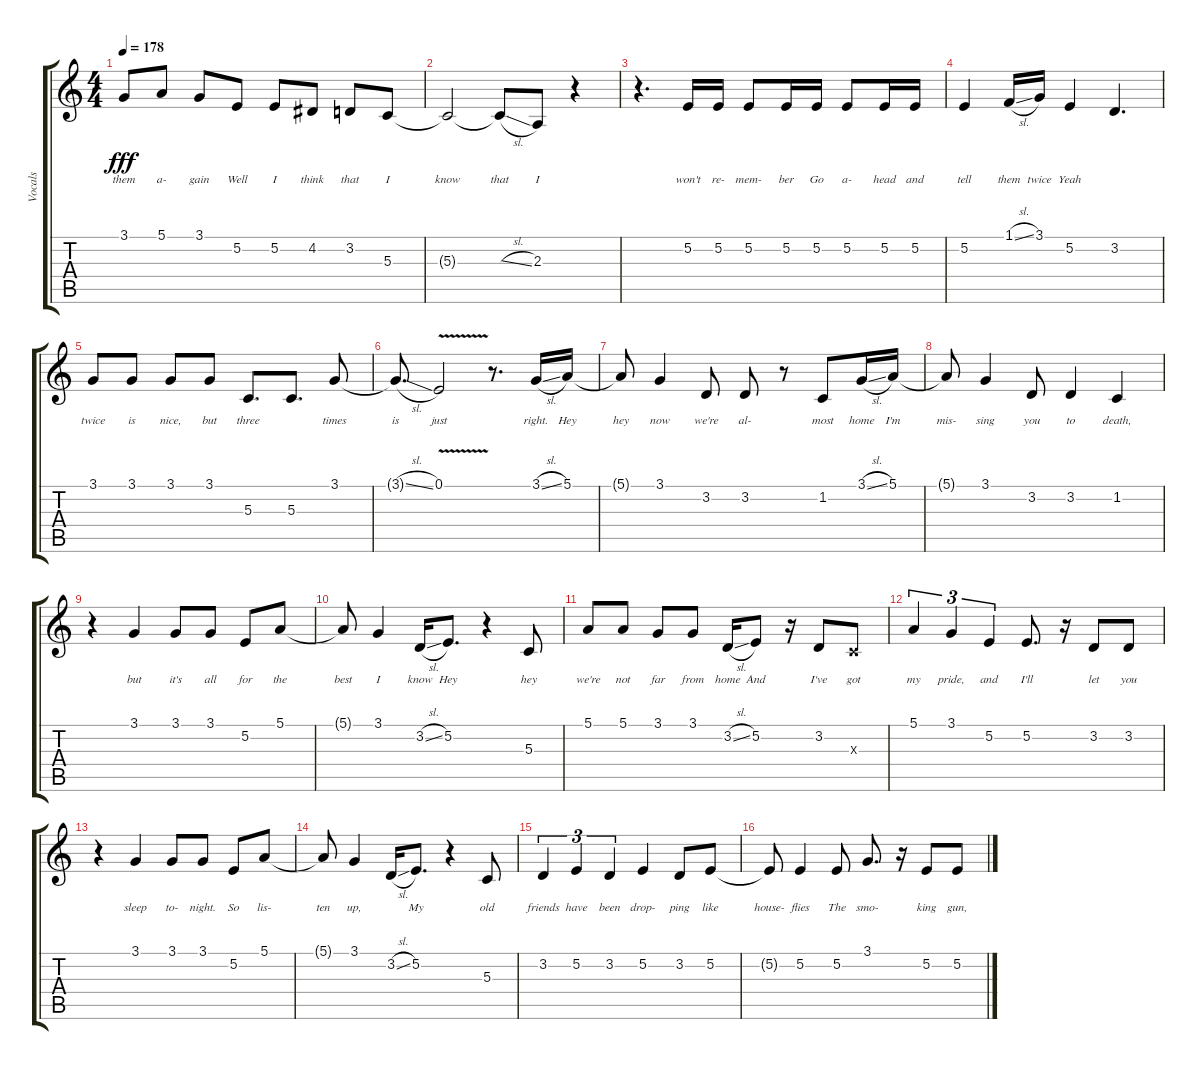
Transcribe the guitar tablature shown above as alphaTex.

\track ("Vocals" "Vocals") {instrument lead1square}
\staff {score tabs}
\tuning (E4 B3 G3 D3 A2 D2) {hide}
\ts (4 4)
\tempo 178
\clef g2
\ks c
3.1.8{lyrics (0 "them") lyrics (1 "") lyrics (2 "") lyrics (3 "") lyrics (4 "") dy fff} 5.1.8{lyrics (0 "a-") lyrics (1 "") lyrics (2 "") lyrics (3 "") lyrics (4 "")} 3.1.8{lyrics (0 "gain") lyrics (1 "") lyrics (2 "") lyrics (3 "") lyrics (4 "")} 5.2.8{lyrics (0 "Well") lyrics (1 "") lyrics (2 "") lyrics (3 "") lyrics (4 "")} 5.2.8{lyrics (0 "I") lyrics (1 "") lyrics (2 "") lyrics (3 "") lyrics (4 "")} 4.2.8{lyrics (0 "think") lyrics (1 "") lyrics (2 "") lyrics (3 "") lyrics (4 "")} 3.2.8{lyrics (0 "that") lyrics (1 "") lyrics (2 "") lyrics (3 "") lyrics (4 "")} 5.3.8{lyrics (0 "I") lyrics (1 "") lyrics (2 "") lyrics (3 "") lyrics (4 "")} |
5.3{t}.2{lyrics (0 "know") lyrics (1 "") lyrics (2 "") lyrics (3 "") lyrics (4 "")} 5.3{sl t}.8{lyrics (0 "that") lyrics (1 "") lyrics (2 "") lyrics (3 "") lyrics (4 "")} 2.3.8{lyrics (0 "I") lyrics (1 "") lyrics (2 "") lyrics (3 "") lyrics (4 "")} r.4 |
r.4{d} 5.2.16{lyrics (0 "won't") lyrics (1 "") lyrics (2 "") lyrics (3 "") lyrics (4 "")} 5.2.16{lyrics (0 "re-") lyrics (1 "") lyrics (2 "") lyrics (3 "") lyrics (4 "")} 5.2.8{lyrics (0 "mem-") lyrics (1 "") lyrics (2 "") lyrics (3 "") lyrics (4 "")} 5.2.16{lyrics (0 "ber") lyrics (1 "") lyrics (2 "") lyrics (3 "") lyrics (4 "")} 5.2.16{lyrics (0 "Go") lyrics (1 "") lyrics (2 "") lyrics (3 "") lyrics (4 "")} 5.2.8{lyrics (0 "a-") lyrics (1 "") lyrics (2 "") lyrics (3 "") lyrics (4 "")} 5.2.16{lyrics (0 "head") lyrics (1 "") lyrics (2 "") lyrics (3 "") lyrics (4 "")} 5.2.16{lyrics (0 "and") lyrics (1 "") lyrics (2 "") lyrics (3 "") lyrics (4 "")} |
5.2.4{lyrics (0 "tell") lyrics (1 "") lyrics (2 "") lyrics (3 "") lyrics (4 "")} 1.1{sl}.16{lyrics (0 "them") lyrics (1 "") lyrics (2 "") lyrics (3 "") lyrics (4 "")} 3.1.16{lyrics (0 "twice") lyrics (1 "") lyrics (2 "") lyrics (3 "") lyrics (4 "")} 5.2.4{lyrics (0 "Yeah") lyrics (1 "") lyrics (2 "") lyrics (3 "") lyrics (4 "")} 3.2.4{d lyrics (0 "") lyrics (1 "") lyrics (2 "") lyrics (3 "") lyrics (4 "")} |
3.1.8{lyrics (0 "twice") lyrics (1 "") lyrics (2 "") lyrics (3 "") lyrics (4 "")} 3.1.8{lyrics (0 "is") lyrics (1 "") lyrics (2 "") lyrics (3 "") lyrics (4 "")} 3.1.8{lyrics (0 "nice,") lyrics (1 "") lyrics (2 "") lyrics (3 "") lyrics (4 "")} 3.1.8{lyrics (0 "but") lyrics (1 "") lyrics (2 "") lyrics (3 "") lyrics (4 "")} 5.3.8{d lyrics (0 "three") lyrics (1 "") lyrics (2 "") lyrics (3 "") lyrics (4 "")} 5.3.8{d lyrics (0 "") lyrics (1 "") lyrics (2 "") lyrics (3 "") lyrics (4 "")} 3.1.8{lyrics (0 "times") lyrics (1 "") lyrics (2 "") lyrics (3 "") lyrics (4 "")} |
3.1{sl t}.8{d lyrics (0 "is") lyrics (1 "") lyrics (2 "") lyrics (3 "") lyrics (4 "")} 0.1{v}.2{lyrics (0 "just") lyrics (1 "") lyrics (2 "") lyrics (3 "") lyrics (4 "")} r.8{d} 3.1{sl}.16{lyrics (0 "right.") lyrics (1 "") lyrics (2 "") lyrics (3 "") lyrics (4 "")} 5.1.16{lyrics (0 "Hey") lyrics (1 "") lyrics (2 "") lyrics (3 "") lyrics (4 "")} |
5.1{t}.8{lyrics (0 "hey") lyrics (1 "") lyrics (2 "") lyrics (3 "") lyrics (4 "")} 3.1.4{lyrics (0 "now") lyrics (1 "") lyrics (2 "") lyrics (3 "") lyrics (4 "")} 3.2.8{lyrics (0 "we're") lyrics (1 "") lyrics (2 "") lyrics (3 "") lyrics (4 "")} 3.2.8{lyrics (0 "al-") lyrics (1 "") lyrics (2 "") lyrics (3 "") lyrics (4 "")} r.8 1.2.8{lyrics (0 "most") lyrics (1 "") lyrics (2 "") lyrics (3 "") lyrics (4 "")} 3.1{sl}.16{lyrics (0 "home") lyrics (1 "") lyrics (2 "") lyrics (3 "") lyrics (4 "")} 5.1.16{lyrics (0 "I'm") lyrics (1 "") lyrics (2 "") lyrics (3 "") lyrics (4 "")} |
5.1{t}.8{lyrics (0 "mis-") lyrics (1 "") lyrics (2 "") lyrics (3 "") lyrics (4 "")} 3.1.4{lyrics (0 "sing") lyrics (1 "") lyrics (2 "") lyrics (3 "") lyrics (4 "")} 3.2.8{lyrics (0 "you") lyrics (1 "") lyrics (2 "") lyrics (3 "") lyrics (4 "")} 3.2.4{lyrics (0 "to") lyrics (1 "") lyrics (2 "") lyrics (3 "") lyrics (4 "")} 1.2.4{lyrics (0 "death,") lyrics (1 "") lyrics (2 "") lyrics (3 "") lyrics (4 "")} |
r.4 3.1.4{lyrics (0 "but") lyrics (1 "") lyrics (2 "") lyrics (3 "") lyrics (4 "")} 3.1.8{lyrics (0 "it's") lyrics (1 "") lyrics (2 "") lyrics (3 "") lyrics (4 "")} 3.1.8{lyrics (0 "all") lyrics (1 "") lyrics (2 "") lyrics (3 "") lyrics (4 "")} 5.2.8{lyrics (0 "for") lyrics (1 "") lyrics (2 "") lyrics (3 "") lyrics (4 "")} 5.1.8{lyrics (0 "the") lyrics (1 "") lyrics (2 "") lyrics (3 "") lyrics (4 "")} |
5.1{t}.8{lyrics (0 "best") lyrics (1 "") lyrics (2 "") lyrics (3 "") lyrics (4 "")} 3.1.4{lyrics (0 "I") lyrics (1 "") lyrics (2 "") lyrics (3 "") lyrics (4 "")} 3.2{sl}.16{lyrics (0 "know") lyrics (1 "") lyrics (2 "") lyrics (3 "") lyrics (4 "")} 5.2.8{d lyrics (0 "Hey") lyrics (1 "") lyrics (2 "") lyrics (3 "") lyrics (4 "")} r.4 5.3.8{lyrics (0 "hey") lyrics (1 "") lyrics (2 "") lyrics (3 "") lyrics (4 "")} |
5.1.8{lyrics (0 "we're") lyrics (1 "") lyrics (2 "") lyrics (3 "") lyrics (4 "")} 5.1.8{lyrics (0 "not") lyrics (1 "") lyrics (2 "") lyrics (3 "") lyrics (4 "")} 3.1.8{lyrics (0 "far") lyrics (1 "") lyrics (2 "") lyrics (3 "") lyrics (4 "")} 3.1.8{lyrics (0 "from") lyrics (1 "") lyrics (2 "") lyrics (3 "") lyrics (4 "")} 3.2{sl}.16{lyrics (0 "home") lyrics (1 "") lyrics (2 "") lyrics (3 "") lyrics (4 "")} 5.2.8{lyrics (0 "And") lyrics (1 "") lyrics (2 "") lyrics (3 "") lyrics (4 "")} r.16 3.2.8{lyrics (0 "I've") lyrics (1 "") lyrics (2 "") lyrics (3 "") lyrics (4 "")} 5.3{x}.8{lyrics (0 "got") lyrics (1 "") lyrics (2 "") lyrics (3 "") lyrics (4 "")} |
5.1.4{tu (3 2) lyrics (0 "my") lyrics (1 "") lyrics (2 "") lyrics (3 "") lyrics (4 "")} 3.1.4{tu (3 2) lyrics (0 "pride,") lyrics (1 "") lyrics (2 "") lyrics (3 "") lyrics (4 "")} 5.2.4{tu (3 2) lyrics (0 "and") lyrics (1 "") lyrics (2 "") lyrics (3 "") lyrics (4 "")} 5.2.8{d lyrics (0 "I'll") lyrics (1 "") lyrics (2 "") lyrics (3 "") lyrics (4 "")} r.16 3.2.8{lyrics (0 "let") lyrics (1 "") lyrics (2 "") lyrics (3 "") lyrics (4 "")} 3.2.8{lyrics (0 "you") lyrics (1 "") lyrics (2 "") lyrics (3 "") lyrics (4 "")} |
r.4 3.1.4{lyrics (0 "sleep") lyrics (1 "") lyrics (2 "") lyrics (3 "") lyrics (4 "")} 3.1.8{lyrics (0 "to-") lyrics (1 "") lyrics (2 "") lyrics (3 "") lyrics (4 "")} 3.1.8{lyrics (0 "night.") lyrics (1 "") lyrics (2 "") lyrics (3 "") lyrics (4 "")} 5.2.8{lyrics (0 "So") lyrics (1 "") lyrics (2 "") lyrics (3 "") lyrics (4 "")} 5.1.8{lyrics (0 "lis-") lyrics (1 "") lyrics (2 "") lyrics (3 "") lyrics (4 "")} |
5.1{t}.8{lyrics (0 "ten") lyrics (1 "") lyrics (2 "") lyrics (3 "") lyrics (4 "")} 3.1.4{lyrics (0 "up,") lyrics (1 "") lyrics (2 "") lyrics (3 "") lyrics (4 "")} 3.2{sl}.16{lyrics (0 "") lyrics (1 "") lyrics (2 "") lyrics (3 "") lyrics (4 "")} 5.2.8{d lyrics (0 "My") lyrics (1 "") lyrics (2 "") lyrics (3 "") lyrics (4 "")} r.4 5.3.8{lyrics (0 "old") lyrics (1 "") lyrics (2 "") lyrics (3 "") lyrics (4 "")} |
3.2.4{tu (3 2) lyrics (0 "friends") lyrics (1 "") lyrics (2 "") lyrics (3 "") lyrics (4 "")} 5.2.4{tu (3 2) lyrics (0 "have") lyrics (1 "") lyrics (2 "") lyrics (3 "") lyrics (4 "")} 3.2.4{tu (3 2) lyrics (0 "been") lyrics (1 "") lyrics (2 "") lyrics (3 "") lyrics (4 "")} 5.2.4{lyrics (0 "drop-") lyrics (1 "") lyrics (2 "") lyrics (3 "") lyrics (4 "")} 3.2.8{lyrics (0 "ping") lyrics (1 "") lyrics (2 "") lyrics (3 "") lyrics (4 "")} 5.2.8{lyrics (0 "like") lyrics (1 "") lyrics (2 "") lyrics (3 "") lyrics (4 "")} |
5.2{t}.8{lyrics (0 "house-") lyrics (1 "") lyrics (2 "") lyrics (3 "") lyrics (4 "")} 5.2.4{lyrics (0 "flies") lyrics (1 "") lyrics (2 "") lyrics (3 "") lyrics (4 "")} 5.2.8{lyrics (0 "The") lyrics (1 "") lyrics (2 "") lyrics (3 "") lyrics (4 "")} 3.1.8{d lyrics (0 "smo-") lyrics (1 "") lyrics (2 "") lyrics (3 "") lyrics (4 "")} r.16 5.2.8{lyrics (0 "king") lyrics (1 "") lyrics (2 "") lyrics (3 "") lyrics (4 "")} 5.2{sl}.8{lyrics (0 "gun,") lyrics (1 "") lyrics (2 "") lyrics (3 "") lyrics (4 "")}
